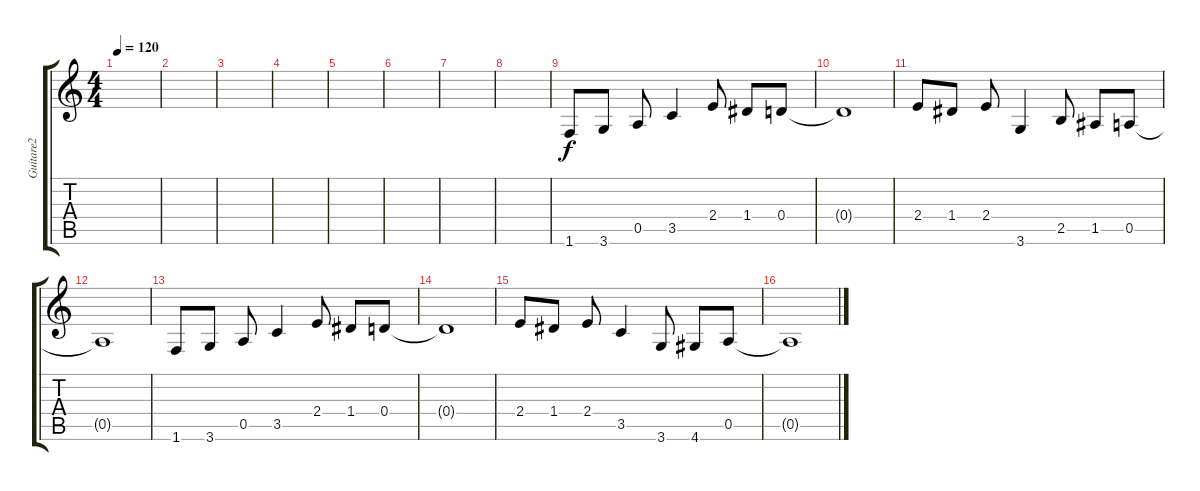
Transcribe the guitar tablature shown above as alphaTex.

\track ("Guitare2" "Guitare2") {instrument distortionguitar}
\staff {score tabs}
\tuning (E4 B3 G3 D3 A2 E2) {hide}
\ts (4 4)
\tempo 120
\clef g2
\ks c
|
|
|
|
|
|
|
|
1.6.8 3.6.8 0.5.8 3.5.4 2.4.8 1.4.8 0.4.8 |
0.4{t}.1 |
2.4.8 1.4.8 2.4.8 3.6.4 2.5.8 1.5.8 0.5.8 |
0.5{t}.1 |
1.6.8 3.6.8 0.5.8 3.5.4 2.4.8 1.4.8 0.4.8 |
0.4{t}.1 |
2.4.8 1.4.8 2.4.8 3.5.4 3.6.8 4.6.8 0.5.8 |
0.5{t}.1
